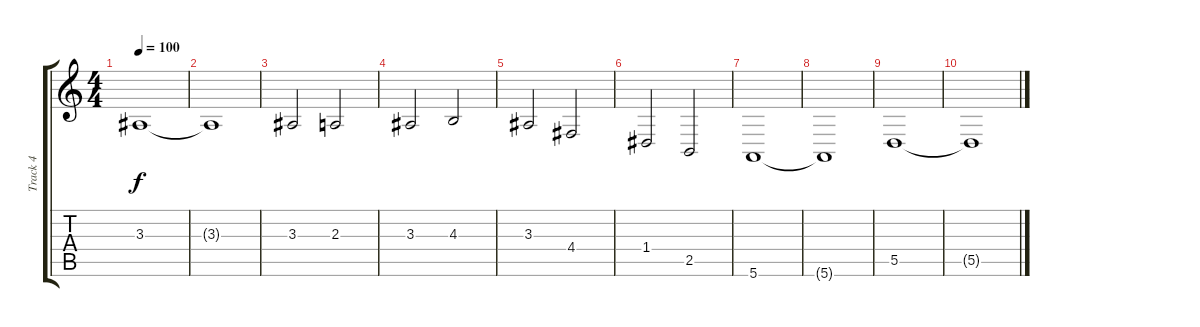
\track ("Track 4" "Track 4") {instrument oboe}
\staff {score tabs}
\tuning (E4 B3 G3 D3 A2 E2) {hide}
\ts (4 4)
\tempo 100
\clef g2
\ks c
3.3{t}.1{dy f volume 3} |
3.3{t}.1 |
3.3.2{volume 16} 2.3.2 |
3.3.2 4.3.2 |
3.3.2 4.4.2 |
1.4.2 2.5.2 |
5.6.1 |
5.6{t}.1 |
5.5.1 |
5.5{t}.1
